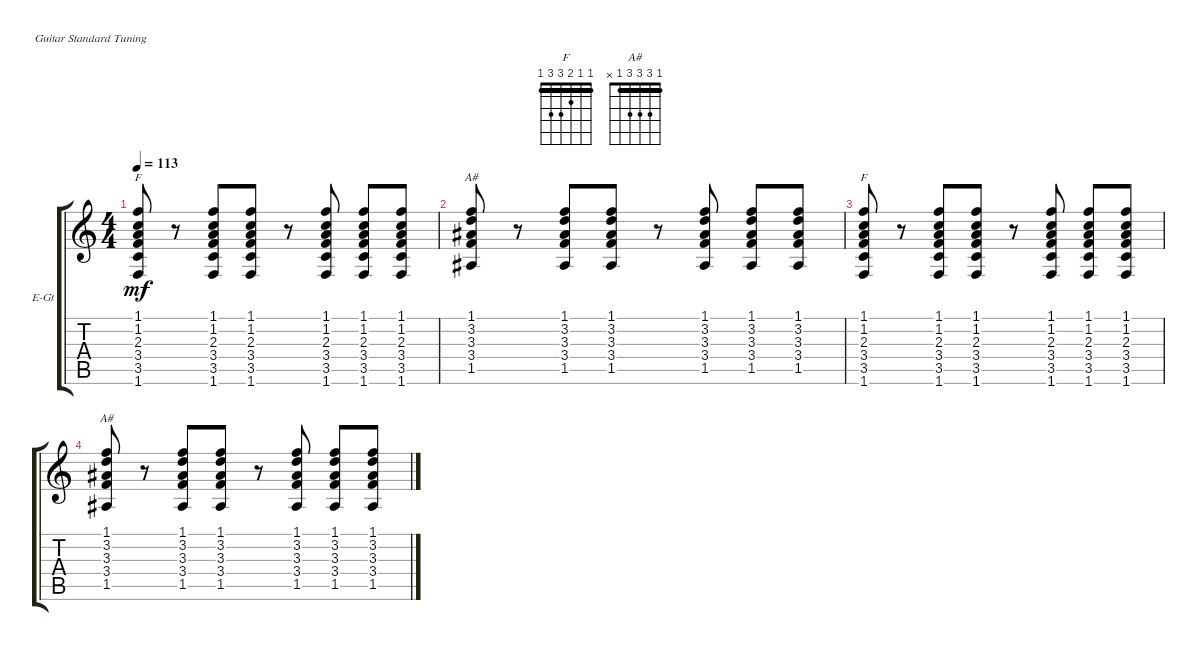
\defaultSystemsLayout 4
\bracketExtendMode groupsimilarinstruments
\firstSystemTrackNameOrientation horizontal
\otherSystemsTrackNameOrientation horizontal
\track ("Rythm" "E-Gt") {instrument electricguitarclean}
\staff {score tabs}
\tuning (E4 B3 G3 D3 A2 E2)
\chord ("F" 1 1 2 3 3 1) {barre (1 1)}
\chord ("A#" 1 3 3 3 1 x) {barre 1}
\ts (4 4)
\tempo 113
\clef g2
\ks c
(1.6 3.5 3.4 2.3 1.2 1.1).8{ch "F" dy mf} r.8 (1.6 3.5 3.4 2.3 1.2 1.1).8 (1.6 3.5 3.4 2.3 1.2 1.1).8 r.8 (1.6 3.5 3.4 2.3 1.2 1.1).8 (1.6 3.5 3.4 2.3 1.2 1.1).8 (1.6 3.5 3.4 2.3 1.2 1.1).8 |
(1.5 3.4 3.3 3.2 1.1).8{ch "A#"} r.8 (1.5 3.4 3.3 3.2 1.1).8 (1.5 3.4 3.3 3.2 1.1).8 r.8 (1.5 3.4 3.3 3.2 1.1).8 (1.5 3.4 3.3 3.2 1.1).8 (1.5 3.4 3.3 3.2 1.1).8 |
(1.6 3.5 3.4 2.3 1.2 1.1).8{ch "F"} r.8 (1.6 3.5 3.4 2.3 1.2 1.1).8 (1.6 3.5 3.4 2.3 1.2 1.1).8 r.8 (1.6 3.5 3.4 2.3 1.2 1.1).8 (1.6 3.5 3.4 2.3 1.2 1.1).8 (1.6 3.5 3.4 2.3 1.2 1.1).8 |
(1.5 3.4 3.3 3.2 1.1).8{ch "A#"} r.8 (1.5 3.4 3.3 3.2 1.1).8 (1.5 3.4 3.3 3.2 1.1).8 r.8 (1.5 3.4 3.3 3.2 1.1).8 (1.5 3.4 3.3 3.2 1.1).8 (1.5 3.4 3.3 3.2 1.1).8
